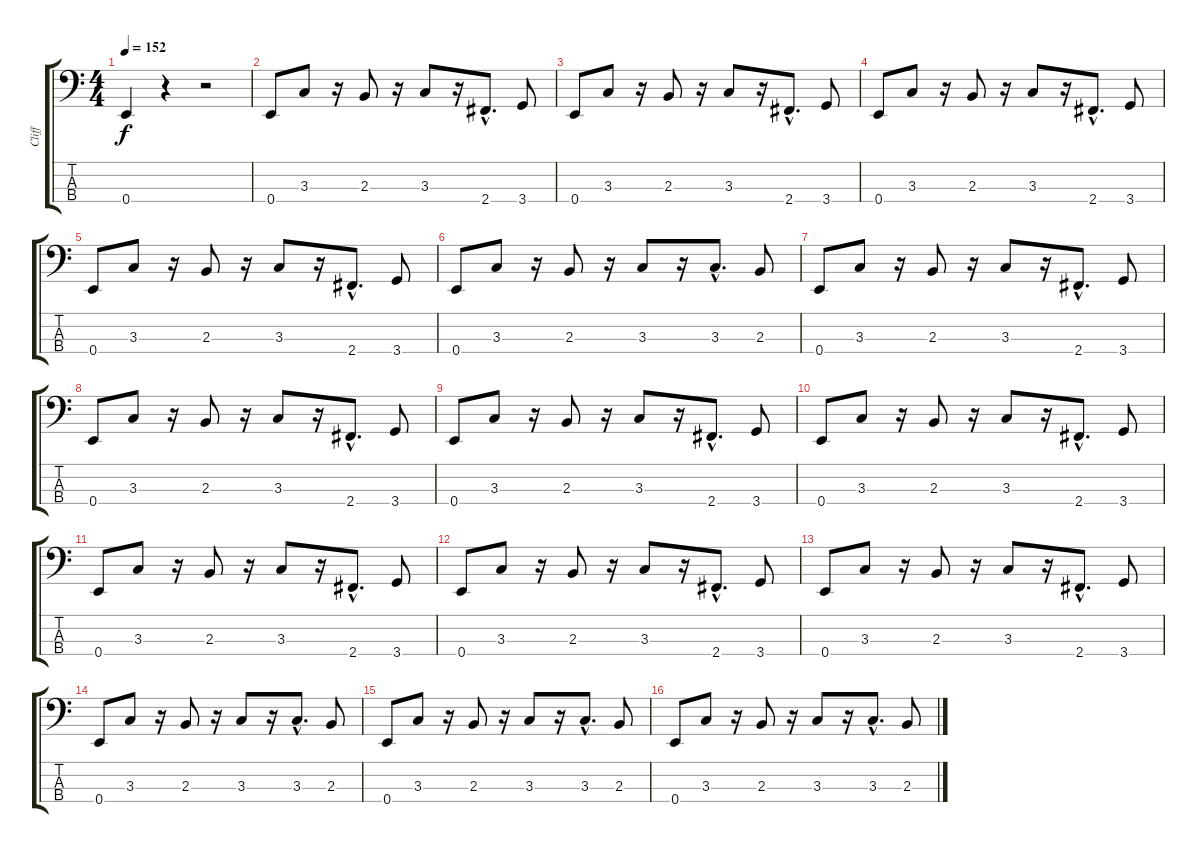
\track ("Cliff" "Cliff") {instrument electricbassfinger}
\staff {score tabs}
\tuning (G2 D2 A1 E1) {hide}
\ts (4 4)
\tempo 152
\clef f4
\ks c
0.4.4{dy f} r.4 r.2 |
0.4.8 3.3.8 r.16 2.3.8 r.16 3.3.8 r.16 2.4{hac}.8{d} 3.4.8 |
0.4.8 3.3.8 r.16 2.3.8 r.16 3.3.8 r.16 2.4{hac}.8{d} 3.4.8 |
0.4.8 3.3.8 r.16 2.3.8 r.16 3.3.8 r.16 2.4{hac}.8{d} 3.4.8 |
0.4.8 3.3.8 r.16 2.3.8 r.16 3.3.8 r.16 2.4{hac}.8{d} 3.4.8 |
0.4.8 3.3.8 r.16 2.3.8 r.16 3.3.8 r.16 3.3{hac}.8{d} 2.3.8 |
0.4.8 3.3.8 r.16 2.3.8 r.16 3.3.8 r.16 2.4{hac}.8{d} 3.4.8 |
0.4.8 3.3.8 r.16 2.3.8 r.16 3.3.8 r.16 2.4{hac}.8{d} 3.4.8 |
0.4.8 3.3.8 r.16 2.3.8 r.16 3.3.8 r.16 2.4{hac}.8{d} 3.4.8 |
0.4.8 3.3.8 r.16 2.3.8 r.16 3.3.8 r.16 2.4{hac}.8{d} 3.4.8 |
0.4.8 3.3.8 r.16 2.3.8 r.16 3.3.8 r.16 2.4{hac}.8{d} 3.4.8 |
0.4.8 3.3.8 r.16 2.3.8 r.16 3.3.8 r.16 2.4{hac}.8{d} 3.4.8 |
0.4.8 3.3.8 r.16 2.3.8 r.16 3.3.8 r.16 2.4{hac}.8{d} 3.4.8 |
0.4.8 3.3.8 r.16 2.3.8 r.16 3.3.8 r.16 3.3{hac}.8{d} 2.3.8 |
0.4.8 3.3.8 r.16 2.3.8 r.16 3.3.8 r.16 3.3{hac}.8{d} 2.3.8 |
0.4.8 3.3.8 r.16 2.3.8 r.16 3.3.8 r.16 3.3{hac}.8{d} 2.3.8
